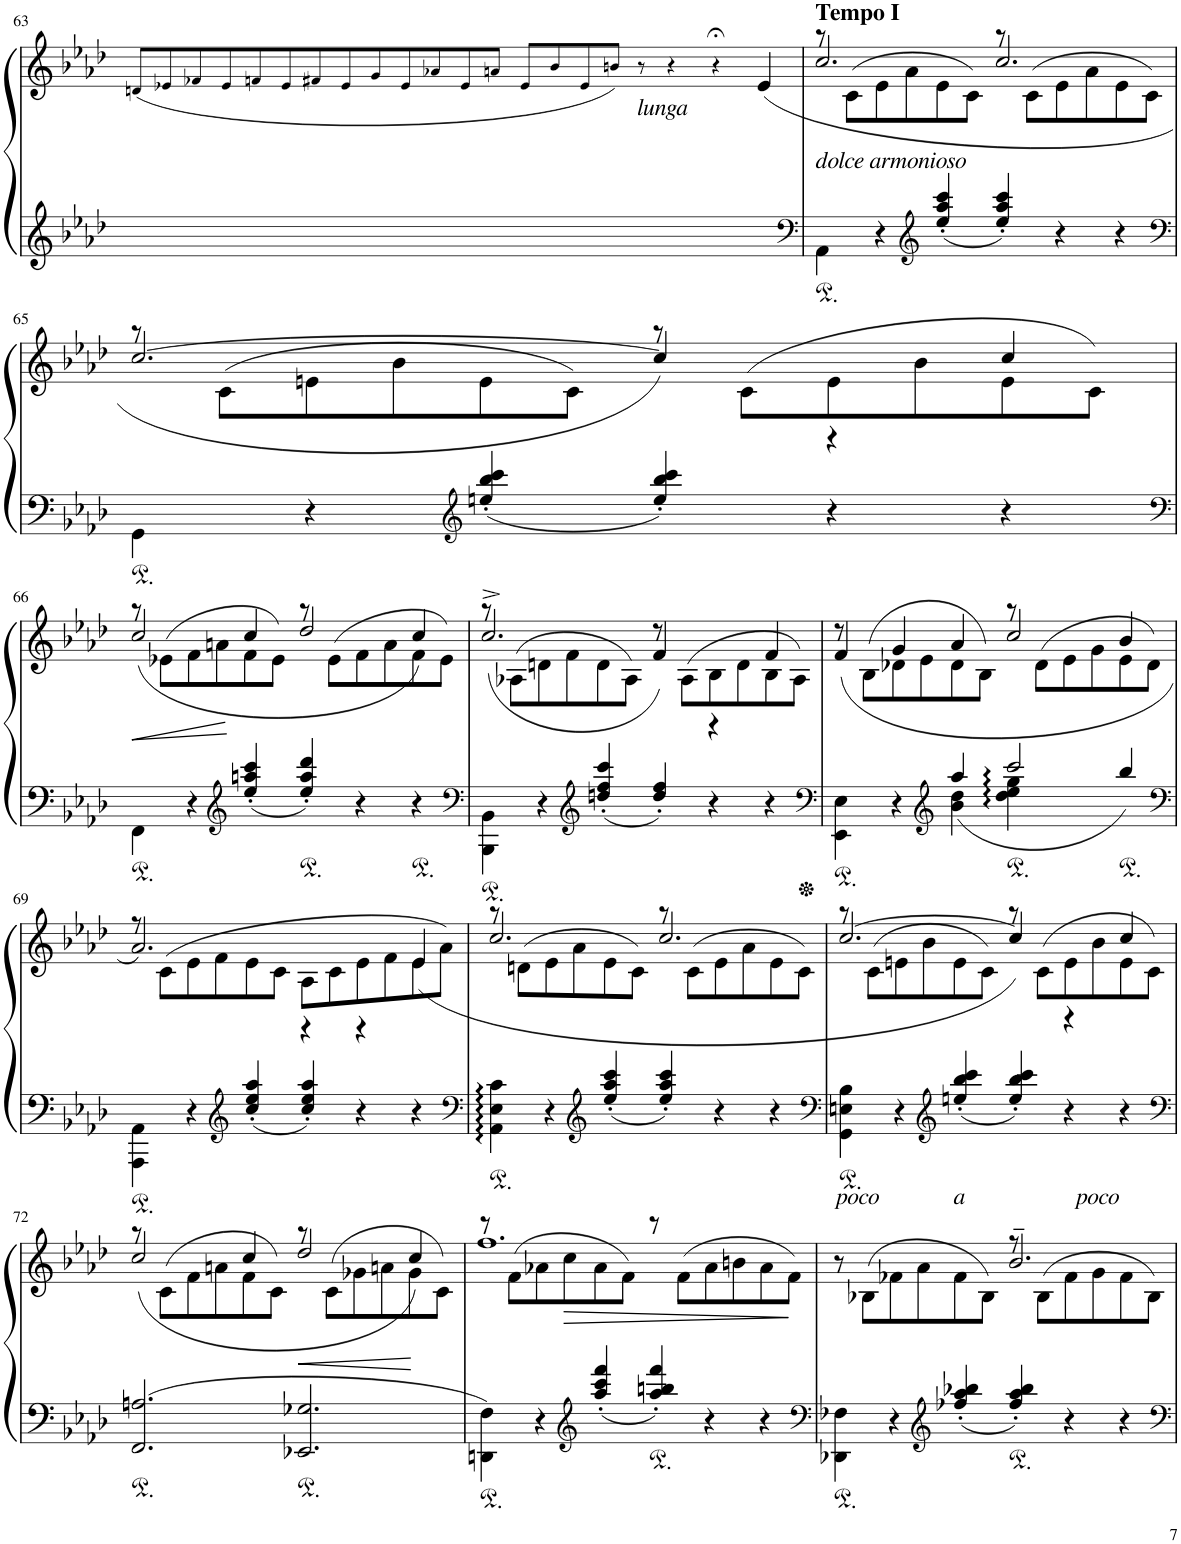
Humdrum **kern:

**kern	**kern	**dynam
*part1	*part1	*part1
*staff2	*staff1	*staff1/2
*I"Piano	*	*
*I'Pno.	*	*
!!LO:PB:g=z
*clefG2	*clefG2	*
*k[b-e-a-d-]	*k[b-e-a-d-]	*
*M6/4	*M6/4	*
=63	=63	=63
1.ryy	(8dn!/L	.
.	8e-X!/	.
.	8f-X!/	.
.	8e-!/	.
.	8fn!/	.
.	8e-!/	.
.	8f#X!/	.
.	8e-!/	.
.	8g!/	.
.	8e-!/	.
.	8a-X!/	.
.	8e-!/	.
4ryy	8an!/J	.
.	8e-!/L	.
8ryy	8b-!/	.
4.ryy	8e-!/	.
.	8bn!/J)	.
!	!LO:TX:b:i:t=lunga	!
.	8r	.
2.ryy	4r	.
.	4r;<	.
.	(4e-/	.
=64	=64	=64
*clefF4	*	*
*	*^	*
!	!LO:TX:a:B:t=Tempo I	!	!
!	!LO:TX:b:i:t=dolce armonioso	!	!
4AA-\	8r	2.cc/	.
.	(8c\L	.	.
1.ryy	8e-\	.	.
.	8a-\	.	.
*clefG2	*	*	*
.	8e-\	.	.
.	8c\J)	.	.
.	8r	2.cc/	.
.	(8c\L	.	.
.	8e-\	.	.
.	8a-\	.	.
.	8e-\	.	.
.	8c\J)	.	.
.	1.ryy	1.ryy	.
4r	.	.	.
4ee-/' 4aa-/' 4ccc/'	.	.	.
4ee-/' 4aa-/' 4ccc/'	.	.	.
4r	.	.	.
4r	.	.	.
!!LO:LB:g=z	!!
=65	=65	=65	=65
*clefF4	*	*	*
4GG\	8r	[2.cc/	.
.	(8c\L	.	.
4r	8en\	.	.
.	8b-\	.	.
*clefG2	*	*	*
4een/' 4bb-/' 4ccc/'	8e\	.	.
.	8c\J)	.	.
4ee/' 4bb-/' 4ccc/'	8r	4cc/])	.
.	(8c\L	.	.
4r	8e\	4r	.
.	8b-\	.	.
4r	8e\	4cc/	.
.	8c\J)	.	.
!!LO:LB:g=z	!!
=66	=66	=66	=66
*clefF4	*	*	*
!	!	!	!LO:HP:b
4FF\	8r	(2cc/	<
.	(8e-X\L	.	.
4r	8f\	.	.
.	8an\	.	.
*clefG2	*	*	*
4ee-/' 4aan/' 4ccc/'	8f\	4cc/	[
.	8e-\J)	.	.
4ee-/' 4aa/' 4ddd-/'	8r	2dd-/	.
.	(8e-\L	.	.
4r	8f\	.	.
.	8a\	.	.
4r	8f\	4cc/)	.
.	8e-\J)	.	.
=67	=67	=67	=67
*clefF4	*	*	*
4BBB-\ 4BB-\	8r	(2.cc^/	.
.	(8A-X\L	.	.
4r	8dn\	.	.
.	8f\	.	.
*clefG2	*	*	*
4ddn/' 4ff/' 4ccc/'	8d\	.	.
.	8A-\J)	.	.
4dd/' 4ff/'	8r	4f/)	.
.	(8A-\L	.	.
4r	8B-\	4r	.
.	8d\	.	.
4r	8B-\	4f/	.
.	8A-\J)	.	.
=68	=68	=68	=68
*clefF4	*	*	*
*^	*	*	*
4EE-\ 4E-\	2ryy	8r	(4f/	.
.	.	(8B-\L	.	.
4r	.	8d-X\	4g/	.
.	.	8e-\	.	.
*clefG2	*	*	*	*
4b-\ 4dd-\	4aa-/	8d-\	4a-/	.
.	.	8B-\J)	.	.
4dd-\ 4ee-\ 4gg\	2ccc/	8r	2cc/	.
.	.	(8d-\L	.	.
4ryy	.	8e-\	.	.
.	.	8g\	.	.
4ryy	4bb-/	8e-\	4b-/	.
.	.	8d-\J)	.	.
*v	*v	*	*	*
!!LO:LB:g=z	!!
=69	=69	=69	=69
*clefF4	*	*	*
4AAA-\ 4AA-\	8r	2.a-/)	.
.	(8c\L	.	.
4r	8e-\	.	.
.	8f\	.	.
*clefG2	*	*	*
4cc/' 4ee-/' 4aa-/'	8e-\	.	.
.	8c\J	.	.
4cc/' 4ee-/' 4aa-/'	8A-\L	4r	.
.	8c\	.	.
4r	8e-\	4r	.
.	8f\	.	.
4r	8e-\	(4e-/	.
.	8a-\J)	.	.
=70	=70	=70	=70
*clefF4	*	*	*
4AA-\ 4E-\ 4c\	8r	2.cc/	.
.	(8dn\L	.	.
4r	8e-\	.	.
.	8a-\	.	.
*clefG2	*	*	*
4ee-/' 4aa-/' 4ccc/'	8e-\	.	.
.	8c\J)	.	.
4ee-/' 4aa-/' 4ccc/'	8r	2.cc/	.
.	(8c\L	.	.
4r	8e-\	.	.
.	8a-\	.	.
4r	8e-\	.	.
.	8c\J)	.	.
=71	=71	=71	=71
*clefF4	*	*	*
4GG\ 4En\ 4B-\	8r	[2.cc/	.
.	(8c\L	.	.
4r	8en\	.	.
.	8b-\	.	.
*clefG2	*	*	*
4een/' 4bb-/' 4ccc/'	8e\	.	.
.	8c\J)	.	.
4ee/' 4bb-/' 4ccc/'	8r	4cc/])	.
.	(8c\L	.	.
4r	8e\	4r	.
.	8b-\	.	.
4r	8e\	4cc/	.
.	8c\J)	.	.
!!LO:LB:g=z	!!
=72	=72	=72	=72
*clefF4	*	*	*
2.FF/ 2.An/	8r	(2cc/	.
.	(8c\L	.	.
.	8f\	.	.
.	8an\	.	.
.	8f\	4cc/	.
.	8c\J)	.	.
!	!	!	!LO:HP:b
2.EE-X/ 2.G-X/	8r	2dd-/	<
.	(8c\L	.	.
.	8g-X\	.	.
.	8an\	.	.
.	8g-\	4cc/)	[
.	8c\J)	.	.
=73	=73	=73	=73
4DDn\ 4F\	8r	1.ff	.
.	(8f\L	.	.
4r	8a-X\	.	.
!	!	!	!LO:HP:b
.	8cc\	.	>
*clefG2	*	*	*
4aa-/' 4ccc/' 4fff/'	8a-\	.	.
.	8f\J)	.	.
4aa-/' 4bbn/' 4fff/'	8r	.	.
.	(8f\L	.	.
4r	8a-\	.	.
.	8bn\	.	.
4r	8a-\	.	.
.	8f\J)	.	.
*	*v	*v	*
.	.	]
=74	=74	=74
*clefF4	*	*
*	*^	*
!	!LO:TX:a:i:t=poco	!	!
4DD-X\ 4F-X\	8r	2.ryy	.
.	(8B-X\L	.	.
4r	8f-X\	.	.
.	8a-\	.	.
*clefG2	*	*	*
!	!LO:TX:a:i:t=a	!	!
4ff-X/' 4aa-/' 4bb-X/'	8f-\	.	.
.	8B-\J)	.	.
4ff-/' 4aa-/' 4bb-/'	8r	2.b-~/	.
.	(8B-\L	.	.
!	!LO:TX:a:i:t=poco	!	!
4r	8f-\	.	.
.	8g\	.	.
4r	8f-\	.	.
.	8B-\J)	.	.
*	*v	*v	*
=	=	=
*-	*-	*-
